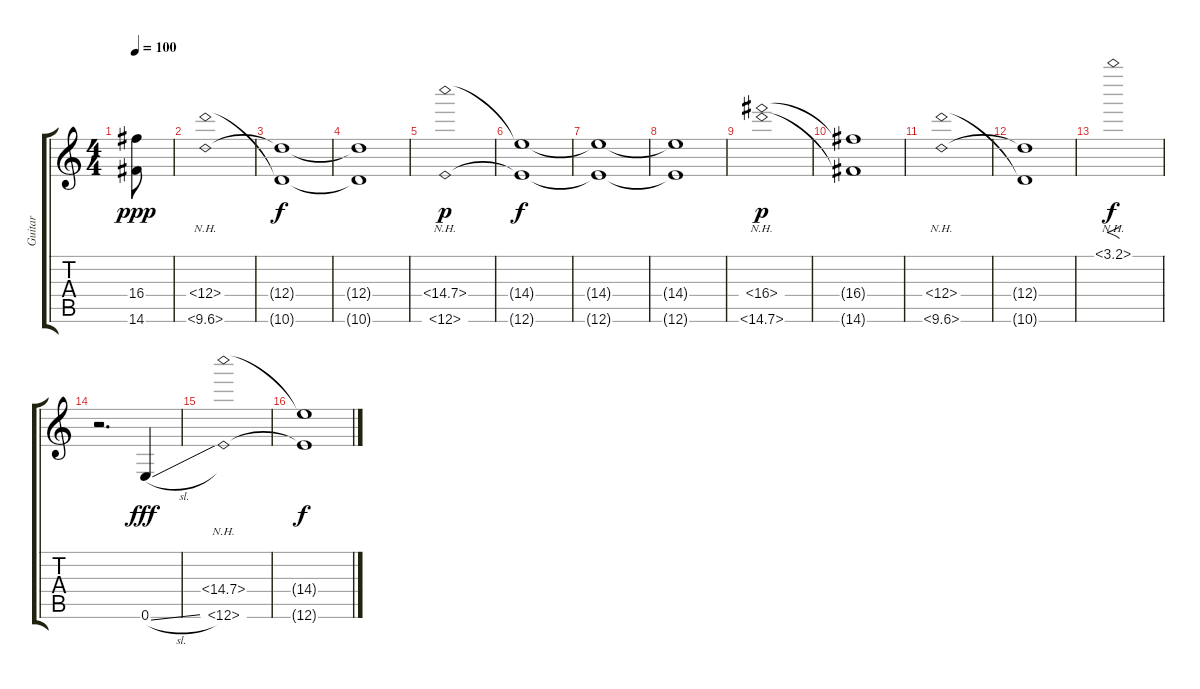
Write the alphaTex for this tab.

\track ("Guitar" "Guitar") {instrument overdrivenguitar}
\staff {score tabs}
\tuning (E4 B3 G3 D3 A2 E2) {hide}
\ts (4 4)
\tempo 100
\clef g2
\ks c
(16.4{t} 14.6{t}).8{dy ppp} |
(12.4{nh} 10.6{nh}).1 |
(12.4{t} 10.6{t}).1{dy f} |
(12.4{t} 10.6{t}).1 |
(14.4{nh} 12.6{nh}).1{dy p} |
(14.4{t} 12.6{t}).1{dy f} |
(14.4{t} 12.6{t}).1 |
(14.4{t} 12.6{t}).1 |
(16.4{nh} 14.6{nh}).1{dy p} |
(16.4{t} 14.6{t}).1 |
(12.4{nh} 10.6{nh}).1 |
(12.4{t} 10.6{t}).1 |
3.1{nh}.1{f dy f} |
r.2{d} 0.6{sl}.4{dy fff} |
(14.4{nh} 12.6{nh}).1 |
(14.4{t} 12.6{t}).1{dy f}
